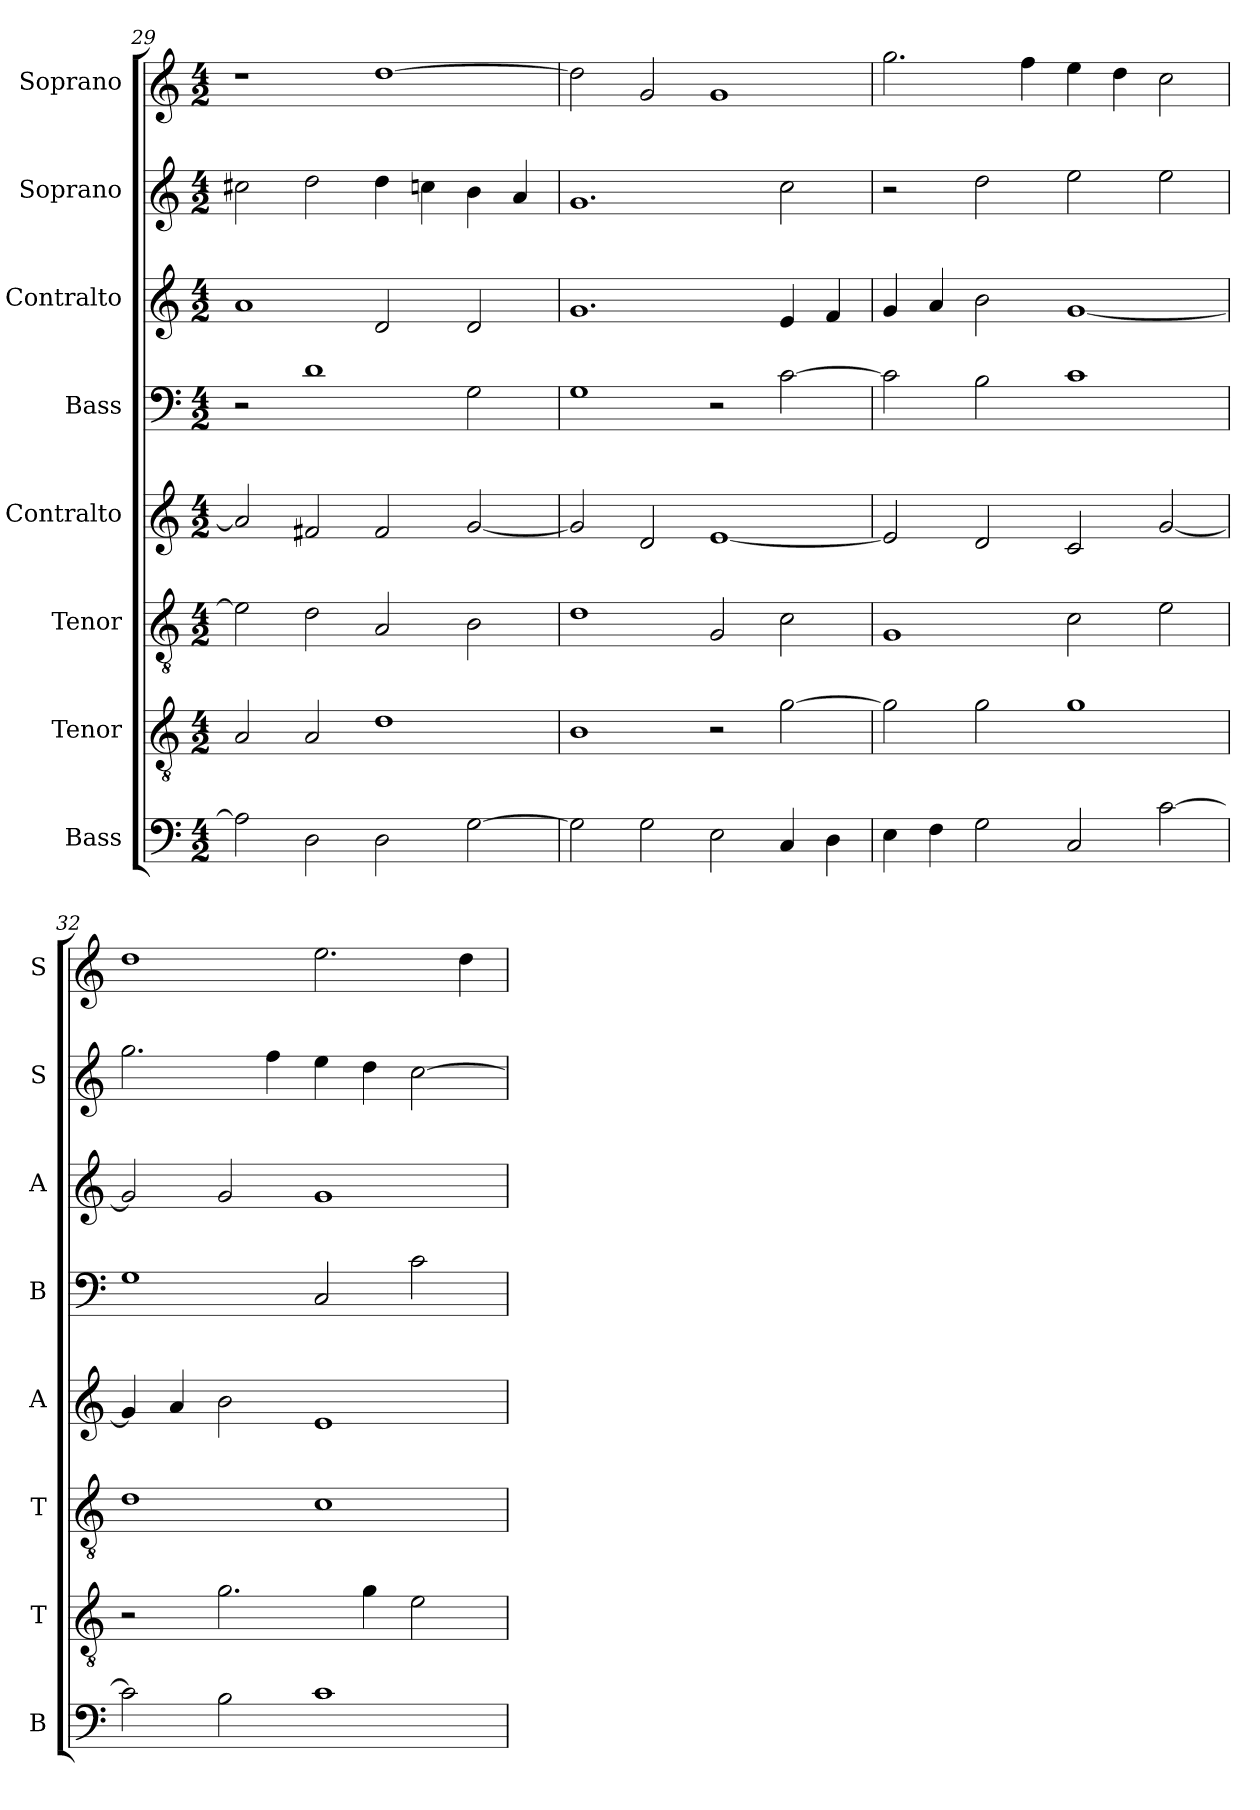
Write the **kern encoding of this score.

**kern	**kern	**kern	**kern	**kern	**kern	**kern	**kern
*part8	*part7	*part6	*part5	*part4	*part3	*part2	*part1
*staff8	*staff7	*staff6	*staff5	*staff4	*staff3	*staff2	*staff1
*I"Bass	*I"Tenor	*I"Tenor	*I"Contralto	*I"Bass	*I"Contralto	*I"Soprano	*I"Soprano
*I'B	*I'T	*I'T	*I'A	*I'B	*I'A	*I'S	*I'S
*clefF4	*clefGv2	*clefGv2	*clefG2	*clefF4	*clefG2	*clefG2	*clefG2
*k[]	*k[]	*k[]	*k[]	*k[]	*k[]	*k[]	*k[]
*G:mix	*G:mix	*G:mix	*G:mix	*G:mix	*G:mix	*G:mix	*G:mix
*M4/2	*M4/2	*M4/2	*M4/2	*M4/2	*M4/2	*M4/2	*M4/2
=29	=29	=29	=29	=29	=29	=29	=29
2A]	2A	2e]	2a]	2r	1a	2cc#X	1r
2D	2A	2d	2f#X	1d	.	2dd	.
2D	1d	2A	2f#	.	2d	4dd	[1dd
.	.	.	.	.	.	4ccn	.
[2G	.	2B	[2g	2G	2d	4b	.
.	.	.	.	.	.	4a	.
=30	=30	=30	=30	=30	=30	=30	=30
2G]	1B	1d	2g]	1G	1.g	1.g	2dd]
2G	.	.	2d	.	.	.	2g
2E	2r	2G	[1e	2r	.	.	1g
4C	[2g	2c	.	[2c	4e	2cc	.
4D	.	.	.	.	4f	.	.
=31	=31	=31	=31	=31	=31	=31	=31
4E	2g]	1G	2e]	2c]	4g	2r	2.gg
4F	.	.	.	.	4a	.	.
2G	2g	.	2d	2B	2b	2dd	.
.	.	.	.	.	.	.	4ff
2C	1g	2c	2c	1c	[1g	2ee	4ee
.	.	.	.	.	.	.	4dd
[2c	.	2e	[2g	.	.	2ee	2cc
=32	=32	=32	=32	=32	=32	=32	=32
2c]	2r	1d	4g]	1G	2g]	2.gg	1dd
.	.	.	4a	.	.	.	.
2B	2.g	.	2b	.	2g	.	.
.	.	.	.	.	.	4ff	.
1c	.	1c	1e	2C	1g	4ee	2.ee
.	4g	.	.	.	.	4dd	.
.	2e	.	.	2c	.	[2cc	.
.	.	.	.	.	.	.	4dd
=	=	=	=	=	=	=	=
*-	*-	*-	*-	*-	*-	*-	*-
